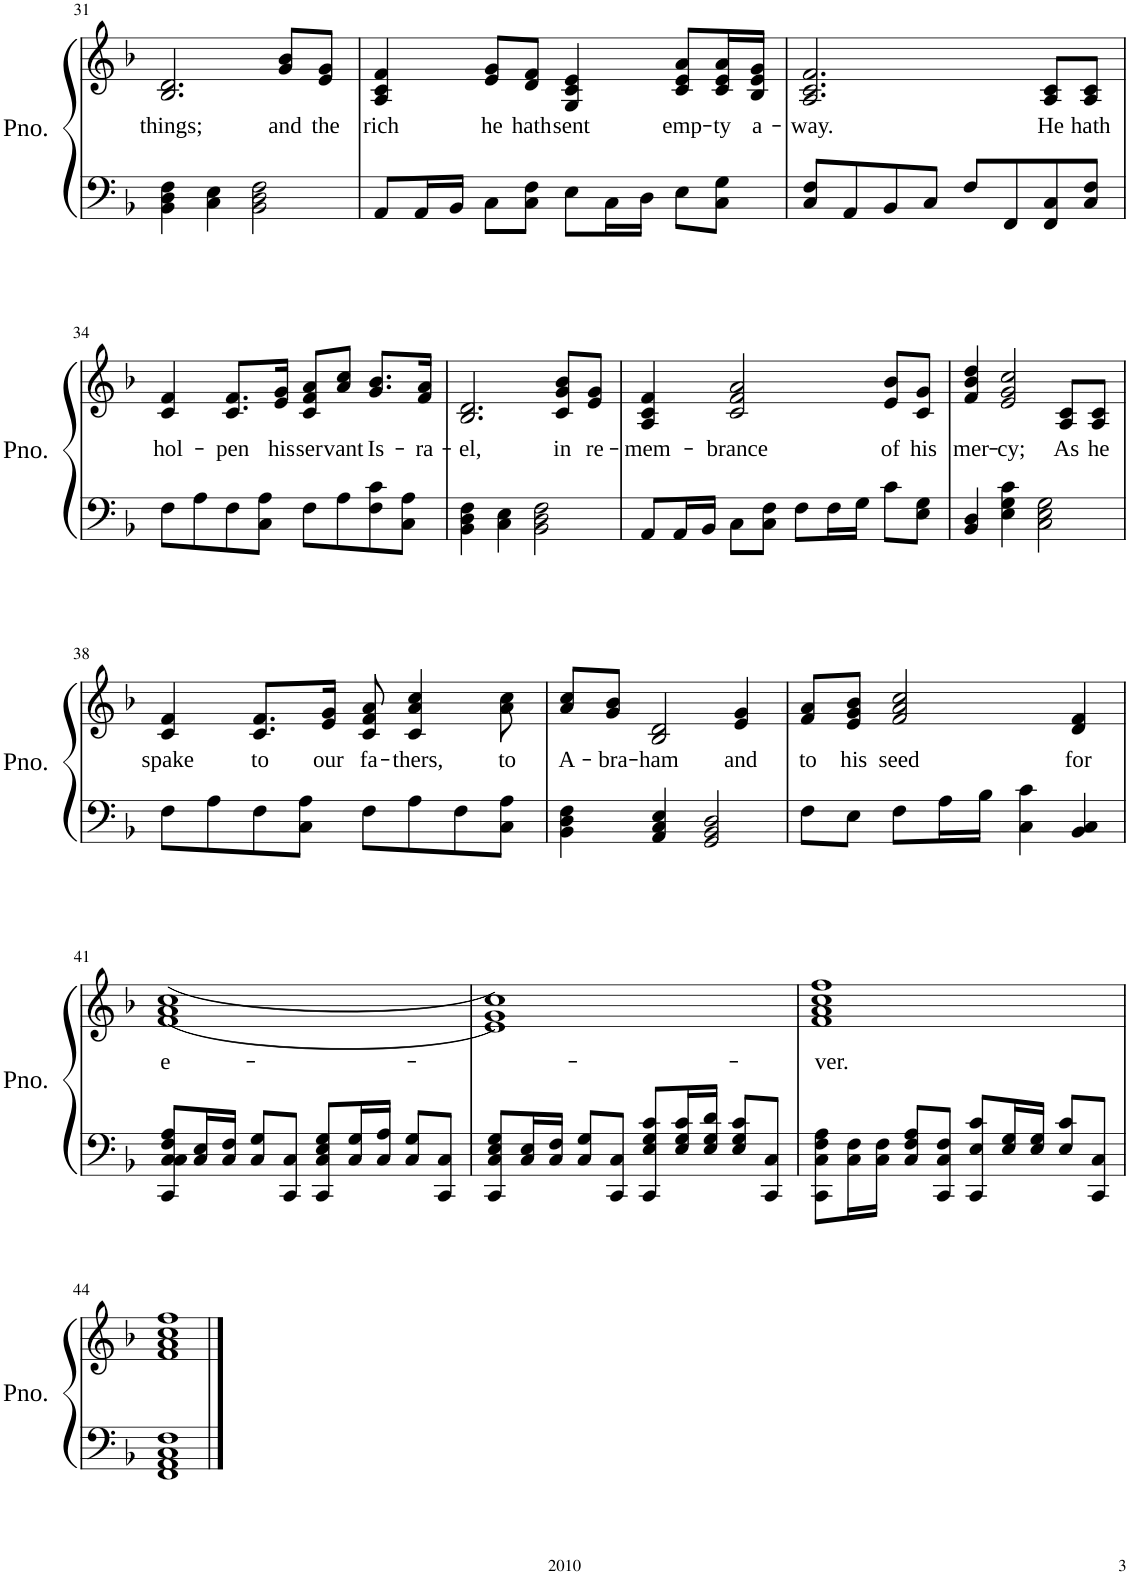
**kern	**kern	**text
*part1	*part1	*part1
*staff2	*staff1	*staff1
*I"Piano	*	*
*I'Pno.	*	*
!!LO:PB:g=z
*clefF4	*clefG2	*
*k[b-]	*k[b-]	*
*M4/4	*M4/4	*
=31	=31	=31
!	!	!LO:LY:b
4BB-\ 4D\ 4F\	2.B-/ 2.d/	things;
4C\ 4E\	.	.
2BB-\ 2D\ 2F\	.	.
!	!	!LO:LY:b
.	8g/ 8b-/L	and
!	!	!LO:LY:b
.	8e/ 8g/J	the
=32	=32	=32
!	!	!LO:LY:b
8AA/L	4A/ 4c/ 4f/	rich
16AA/L	.	.
16BB-/JJ	.	.
!	!	!LO:LY:b
8C\L	8e/ 8g/L	he
!	!	!LO:LY:b
8C\ 8F\J	8d/ 8f/J	hath
!	!	!LO:LY:b
8E\L	4G/ 4c/ 4e/	sent
16C\L	.	.
16D\JJ	.	.
!	!	!LO:LY:b
8E\L	8c/ 8e/ 8a/L	emp-
!	!	!LO:LY:b
8C\ 8G\J	16c/ 16e/ 16a/L	-ty
!	!	!LO:LY:b
.	16B-/ 16e/ 16g/JJ	a-
=33	=33	=33
!	!	!LO:LY:b
8C/ 8F/L	2.A/ 2.c/ 2.f/	-way.
8AA/	.	.
8BB-/	.	.
8C/J	.	.
8F/L	.	.
8FF/	.	.
!	!	!LO:LY:b
8FF/ 8C/	8A/ 8c/L	He
!	!	!LO:LY:b
8C/ 8F/J	8A/ 8c/J	hath
!!LO:LB:g=z
=34	=34	=34
!	!	!LO:LY:b
8F\L	4c/ 4f/	hol-
8A\	.	.
!	!	!LO:LY:b
8F\	8.c/ 8.f/L	-pen
8C\ 8A\J	.	.
!	!	!LO:LY:b
.	16e/ 16g/Jk	his
!	!	!LO:LY:b
8F\L	8c/ 8f/ 8a/L	ser-
!	!	!LO:LY:b
8A\	8a/ 8cc/J	-vant
!	!	!LO:LY:b
8F\ 8c\	8.g/ 8.b-/L	Is-
8C\ 8A\J	.	.
!	!	!LO:LY:b
.	16f/ 16a/Jk	-ra-
=35	=35	=35
!	!	!LO:LY:b
4BB-\ 4D\ 4F\	2.B-/ 2.d/	-el,
4C\ 4E\	.	.
2BB-\ 2D\ 2F\	.	.
!	!	!LO:LY:b
.	8c/ 8g/ 8b-/L	in
!	!	!LO:LY:b
.	8e/ 8g/J	re-
=36	=36	=36
!	!	!LO:LY:b
8AA/L	4A/ 4c/ 4f/	-mem-
16AA/L	.	.
16BB-/JJ	.	.
!	!	!LO:LY:b
8C\L	2c/ 2f/ 2a/	-brance
8C\ 8F\J	.	.
8F\L	.	.
16F\L	.	.
16G\JJ	.	.
!	!	!LO:LY:b
8c\L	8e/ 8b-/L	of
!	!	!LO:LY:b
8E\ 8G\J	8c/ 8g/J	his
=37	=37	=37
!	!	!LO:LY:b
4BB-/ 4D/	4f/ 4b-/ 4dd/	mer-
!	!	!LO:LY:b
4E\ 4G\ 4c\	2e/ 2g/ 2cc/	-cy;
2C\ 2E\ 2G\	.	.
!	!	!LO:LY:b
.	8A/ 8c/L	As
!	!	!LO:LY:b
.	8A/ 8c/J	he
!!LO:LB:g=z
=38	=38	=38
!	!	!LO:LY:b
8F\L	4c/ 4f/	spake
8A\	.	.
!	!	!LO:LY:b
8F\	8.c/ 8.f/L	to
8C\ 8A\J	.	.
!	!	!LO:LY:b
.	16e/ 16g/Jk	our
!	!	!LO:LY:b
8F\L	8c/ 8f/ 8a/	fa-
!	!	!LO:LY:b
8A\	4c/ 4a/ 4cc/	-thers,
8F\	.	.
!	!	!LO:LY:b
8C\ 8A\J	8a\ 8cc\	to
=39	=39	=39
!	!	!LO:LY:b
4BB-\ 4D\ 4F\	8a/ 8cc/L	A-
!	!	!LO:LY:b
.	8g/ 8b-/J	-bra-
!	!	!LO:LY:b
4AA/ 4C/ 4E/	2B-/ 2d/	-ham
2GG/ 2BB-/ 2D/	.	.
!	!	!LO:LY:b
.	4e/ 4g/	and
=40	=40	=40
!	!	!LO:LY:b
8F\L	8f/ 8a/L	to
!	!	!LO:LY:b
8E\J	8e/ 8g/ 8b-/J	his
!	!	!LO:LY:b
8F\L	2f/ 2a/ 2cc/	seed
16A\L	.	.
16B-\JJ	.	.
4C\ 4c\	.	.
!	!	!LO:LY:b
4BB-/ 4C/	4d/ 4f/	for
!!LO:LB:g=z
=41	=41	=41
!	!	!LO:LY:b
8CC/ 8C/ 8C/ 8F/ 8A/L	((1f 1a 1cc	e-
16C/ 16E/L	.	.
16C/ 16F/JJ	.	.
8C/ 8G/L	.	.
8CC/ 8C/J	.	.
8CC/ 8C/ 8E/ 8G/L	.	.
16C/ 16G/L	.	.
16C/ 16A/JJ	.	.
8C/ 8G/L	.	.
8CC/ 8C/J	.	.
=42	=42	=42
8CC/ 8C/ 8E/ 8G/L	1e 1g 1cc))	.
16C/ 16E/L	.	.
16C/ 16F/JJ	.	.
8C/ 8G/L	.	.
8CC/ 8C/J	.	.
8CC/ 8E/ 8G/ 8c/L	.	.
16E/ 16G/ 16c/L	.	.
16E/ 16G/ 16d/JJ	.	.
8E/ 8G/ 8c/L	.	.
8CC/ 8C/J	.	.
=43	=43	=43
!	!	!LO:LY:b
8CC\ 8C\ 8F\ 8A\L	1f 1a 1cc 1ff	-ver.-
16C\ 16F\L	.	.
16C\ 16F\JJ	.	.
8C/ 8F/ 8A/L	.	.
8CC/ 8C/ 8F/J	.	.
8CC/ 8E/ 8c/L	.	.
16E/ 16G/L	.	.
16E/ 16G/JJ	.	.
8E/ 8c/L	.	.
8CC/ 8C/J	.	.
!!LO:LB:g=z
=44	=44	=44
1FF 1AA 1C 1F	1f 1a 1cc 1ff	.
==	==	==
*-	*-	*-
